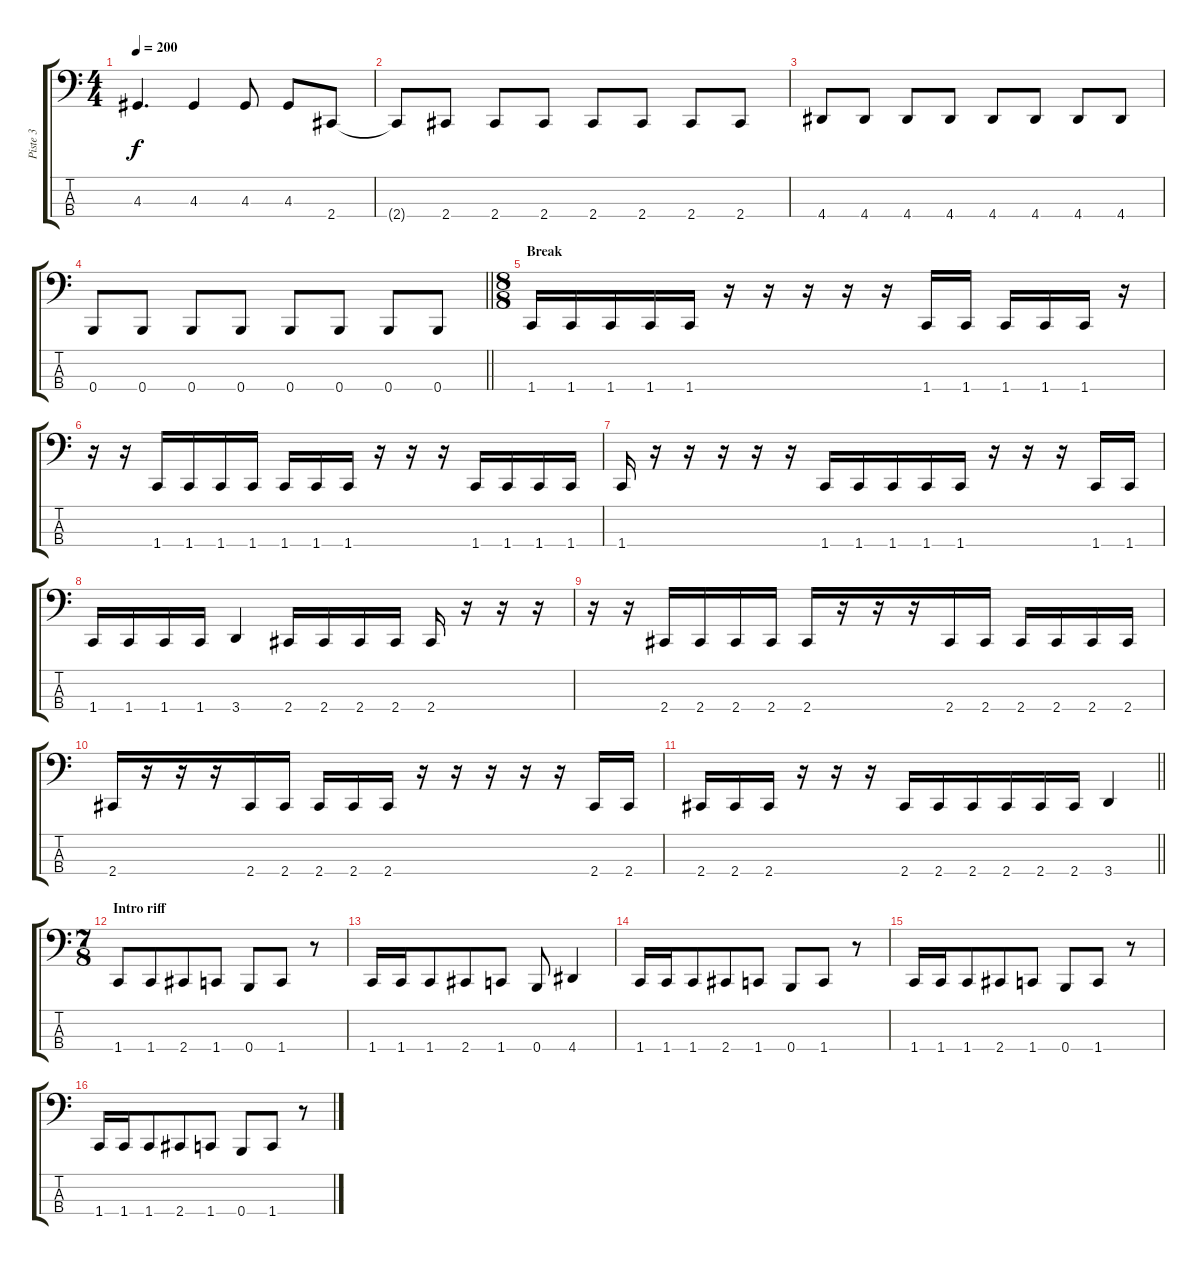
\track ("Piste 3" "Piste 3") {instrument electricbasspick}
\staff {score tabs}
\tuning (D2 A1 E1 B0) {hide}
\ts (4 4)
\tempo 200
\clef f4
\ks c
4.3.4{d dy f} 4.3.4 4.3.8 4.3.8 2.4.8 |
2.4{t}.8 2.4.8 2.4.8 2.4.8 2.4.8 2.4.8 2.4.8 2.4.8 |
4.4.8 4.4.8 4.4.8 4.4.8 4.4.8 4.4.8 4.4.8 4.4.8 |
\barLineRight lightlight
0.4.8 0.4.8 0.4.8 0.4.8 0.4.8 0.4.8 0.4.8 0.4.8 |
\ts (8 8)
\section ("" "Break")
1.4.16 1.4.16 1.4.16 1.4.16 1.4.16 r.16 r.16 r.16 r.16 r.16 1.4.16 1.4.16 1.4.16 1.4.16 1.4.16 r.16 |
r.16 r.16 1.4.16 1.4.16 1.4.16 1.4.16 1.4.16 1.4.16 1.4.16 r.16 r.16 r.16 1.4.16 1.4.16 1.4.16 1.4.16 |
1.4.16 r.16 r.16 r.16 r.16 r.16 1.4.16 1.4.16 1.4.16 1.4.16 1.4.16 r.16 r.16 r.16 1.4.16 1.4.16 |
1.4.16 1.4.16 1.4.16 1.4.16 3.4.4 2.4.16 2.4.16 2.4.16 2.4.16 2.4.16 r.16 r.16 r.16 |
r.16 r.16 2.4.16 2.4.16 2.4.16 2.4.16 2.4.16 r.16 r.16 r.16 2.4.16 2.4.16 2.4.16 2.4.16 2.4.16 2.4.16 |
2.4.16 r.16 r.16 r.16 2.4.16 2.4.16 2.4.16 2.4.16 2.4.16 r.16 r.16 r.16 r.16 r.16 2.4.16 2.4.16 |
\barLineRight lightlight
2.4.16 2.4.16 2.4.16 r.16 r.16 r.16 2.4.16 2.4.16 2.4.16 2.4.16 2.4.16 2.4.16 3.4.4 |
\ts (7 8)
\section ("" "Intro riff")
1.4.8 1.4.8 2.4.8 1.4.8 0.4.8 1.4.8 r.8 |
1.4.16 1.4.16 1.4.8 2.4.8 1.4.8 0.4.8 4.4.4 |
1.4.16 1.4.16 1.4.8 2.4.8 1.4.8 0.4.8 1.4.8 r.8 |
1.4.16 1.4.16 1.4.8 2.4.8 1.4.8 0.4.8 1.4.8 r.8 |
1.4.16 1.4.16 1.4.8 2.4.8 1.4.8 0.4.8 1.4.8 r.8
